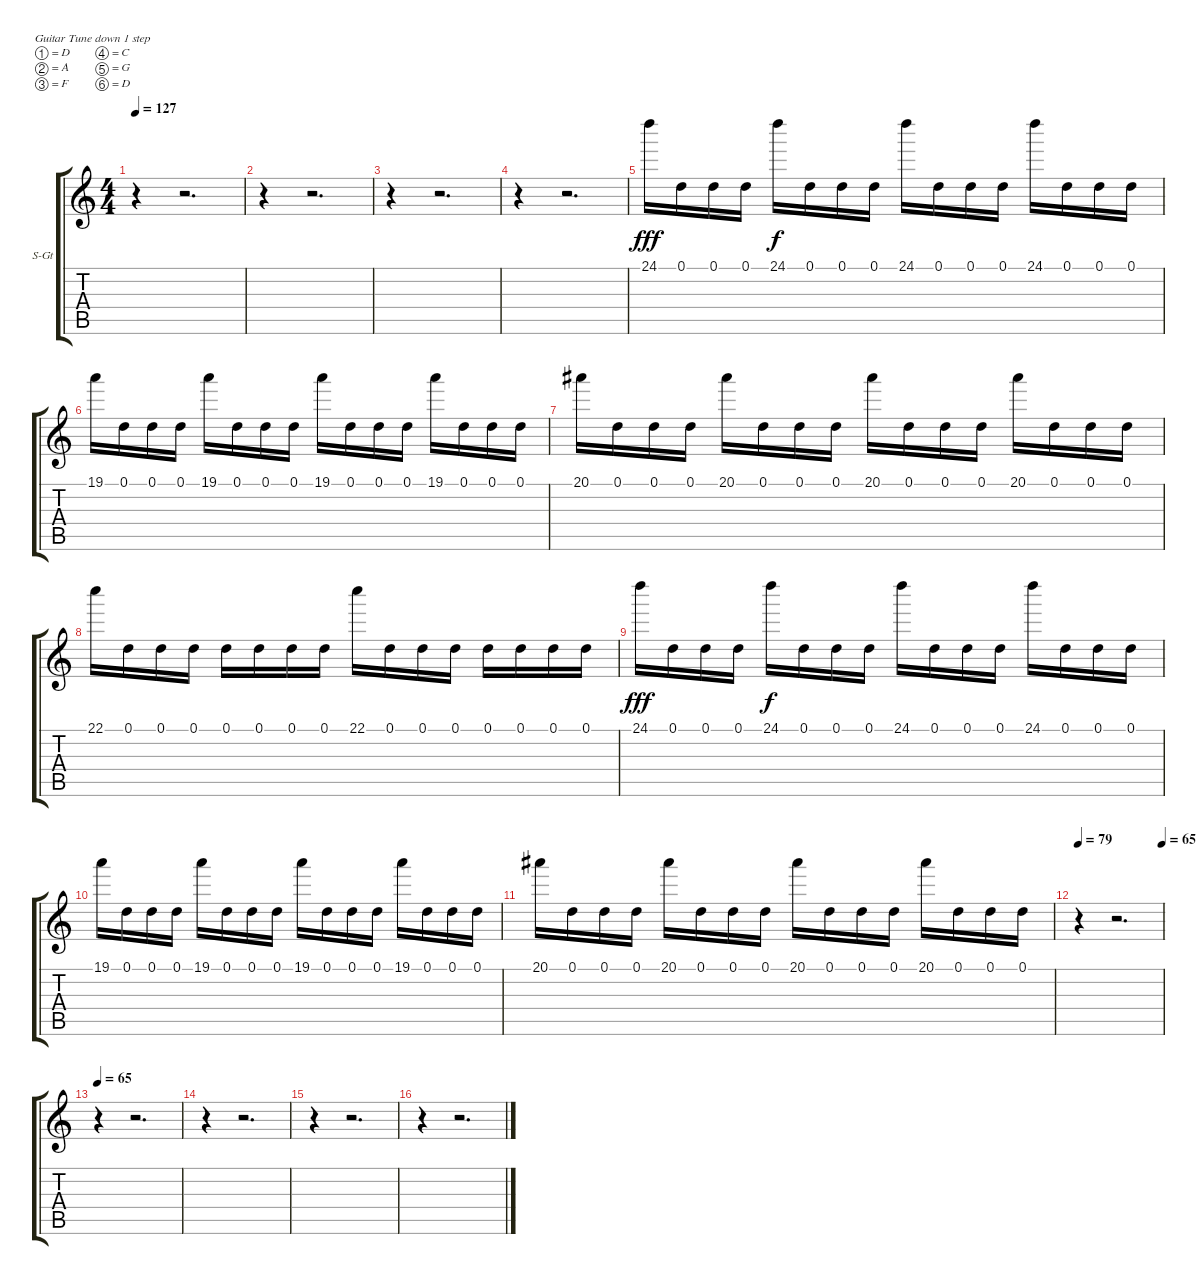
\bracketExtendMode groupsimilarinstruments
\firstSystemTrackNameOrientation horizontal
\otherSystemsTrackNameOrientation horizontal
\track ("Other Keyboard" "S-Gt") {instrument acousticgrandpiano}
\staff {score tabs}
\tuning (D4 A3 F3 C3 G2 D2)
\displaytranspose 12
\ts (4 4)
\tempo 127
\clef g2
\ks c
r.4{dy fff} r.2{d} |
r.4 r.2{d} |
r.4 r.2{d} |
r.4 r.2{d} |
24.1.16 0.1.16 0.1.16 0.1.16 24.1.16{dy f} 0.1.16 0.1.16 0.1.16 24.1.16 0.1.16 0.1.16 0.1.16 24.1.16 0.1.16 0.1.16 0.1.16 |
19.1.16 0.1.16 0.1.16 0.1.16 19.1.16 0.1.16 0.1.16 0.1.16 19.1.16 0.1.16 0.1.16 0.1.16 19.1.16 0.1.16 0.1.16 0.1.16 |
20.1.16 0.1.16 0.1.16 0.1.16 20.1.16 0.1.16 0.1.16 0.1.16 20.1.16 0.1.16 0.1.16 0.1.16 20.1.16 0.1.16 0.1.16 0.1.16 |
22.1.16 0.1.16 0.1.16 0.1.16 0.1.16 0.1.16 0.1.16 0.1.16 22.1.16 0.1.16 0.1.16 0.1.16 0.1.16 0.1.16 0.1.16 0.1.16 |
24.1.16{dy fff} 0.1.16 0.1.16 0.1.16 24.1.16{dy f} 0.1.16 0.1.16 0.1.16 24.1.16 0.1.16 0.1.16 0.1.16 24.1.16 0.1.16 0.1.16 0.1.16 |
19.1.16 0.1.16 0.1.16 0.1.16 19.1.16 0.1.16 0.1.16 0.1.16 19.1.16 0.1.16 0.1.16 0.1.16 19.1.16 0.1.16 0.1.16 0.1.16 |
20.1.16 0.1.16 0.1.16 0.1.16 20.1.16 0.1.16 0.1.16 0.1.16 20.1.16 0.1.16 0.1.16 0.1.16 20.1.16 0.1.16 0.1.16 0.1.16 |
\tempo 79
\tempo (65 1)
r.4 r.2{d} |
\tempo 65
r.4 r.2{d} |
r.4 r.2{d} |
r.4 r.2{d} |
r.4 r.2{d}
